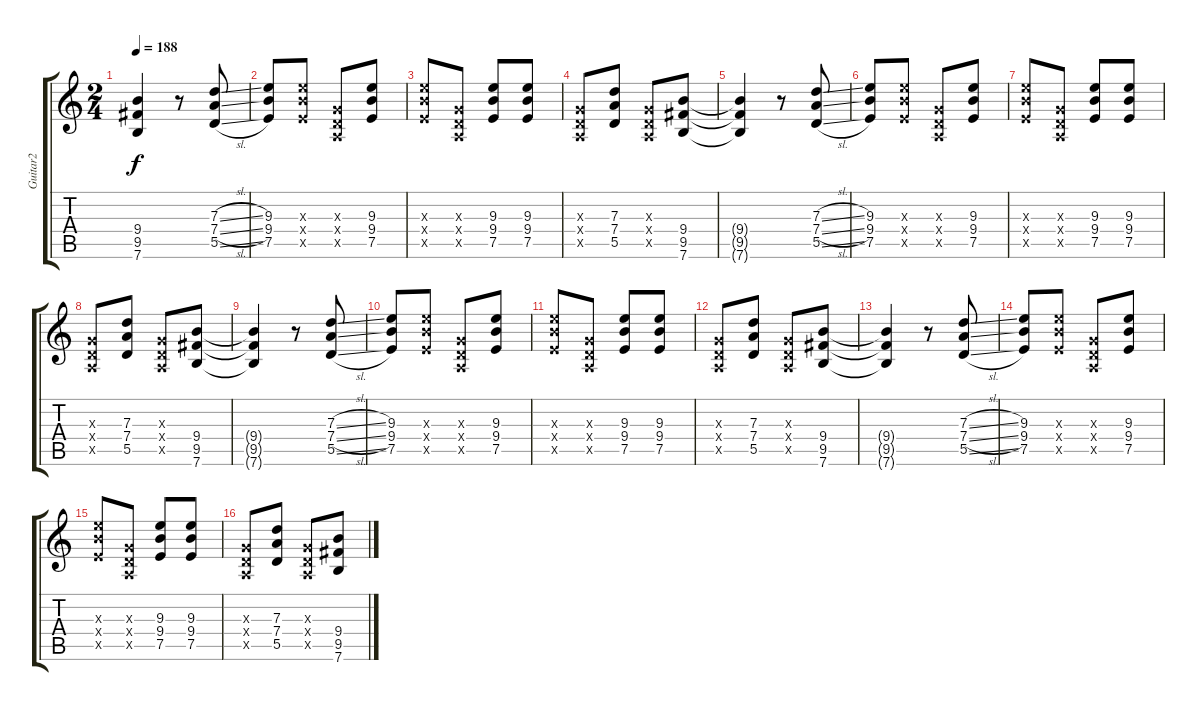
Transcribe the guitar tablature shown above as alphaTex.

\track ("Guitar2" "Guitar2") {instrument overdrivenguitar}
\staff {score tabs}
\tuning (E4 B3 G3 D3 A2 E2) {hide}
\ts (2 4)
\tempo 188
\clef g2
\ks c
(9.4{t} 9.5{t} 7.6{t}).4{dy f} r.8 (7.3{sl} 7.4{sl} 5.5{sl}).8 |
(9.3 9.4 7.5).8 (9.3{x} 9.4{x} 7.5{x}).8 (0.3{x} 0.4{x} 0.5{x}).8 (9.3 9.4 7.5).8 |
(9.3{x} 9.4{x} 7.5{x}).8 (0.3{x} 0.4{x} 0.5{x}).8 (9.3 9.4 7.5).8 (9.3 9.4 7.5).8 |
(0.3{x} 0.4{x} 0.5{x}).8 (7.3 7.4 5.5).8 (0.3{x} 0.4{x} 0.5{x}).8 (9.4 9.5 7.6).8 |
(9.4{t} 9.5{t} 7.6{t}).4 r.8 (7.3{sl} 7.4{sl} 5.5{sl}).8 |
(9.3 9.4 7.5).8 (9.3{x} 9.4{x} 7.5{x}).8 (0.3{x} 0.4{x} 0.5{x}).8 (9.3 9.4 7.5).8 |
(9.3{x} 9.4{x} 7.5{x}).8 (0.3{x} 0.4{x} 0.5{x}).8 (9.3 9.4 7.5).8 (9.3 9.4 7.5).8 |
(0.3{x} 0.4{x} 0.5{x}).8 (7.3 7.4 5.5).8 (0.3{x} 0.4{x} 0.5{x}).8 (9.4 9.5 7.6).8 |
(9.4{t} 9.5{t} 7.6{t}).4 r.8 (7.3{sl} 7.4{sl} 5.5{sl}).8 |
(9.3 9.4 7.5).8 (9.3{x} 9.4{x} 7.5{x}).8 (0.3{x} 0.4{x} 0.5{x}).8 (9.3 9.4 7.5).8 |
(9.3{x} 9.4{x} 7.5{x}).8 (0.3{x} 0.4{x} 0.5{x}).8 (9.3 9.4 7.5).8 (9.3 9.4 7.5).8 |
(0.3{x} 0.4{x} 0.5{x}).8 (7.3 7.4 5.5).8 (0.3{x} 0.4{x} 0.5{x}).8 (9.4 9.5 7.6).8 |
(9.4{t} 9.5{t} 7.6{t}).4 r.8 (7.3{sl} 7.4{sl} 5.5{sl}).8 |
(9.3 9.4 7.5).8 (9.3{x} 9.4{x} 7.5{x}).8 (0.3{x} 0.4{x} 0.5{x}).8 (9.3 9.4 7.5).8 |
(9.3{x} 9.4{x} 7.5{x}).8 (0.3{x} 0.4{x} 0.5{x}).8 (9.3 9.4 7.5).8 (9.3 9.4 7.5).8 |
(0.3{x} 0.4{x} 0.5{x}).8 (7.3 7.4 5.5).8 (0.3{x} 0.4{x} 0.5{x}).8 (9.4 9.5 7.6).8
